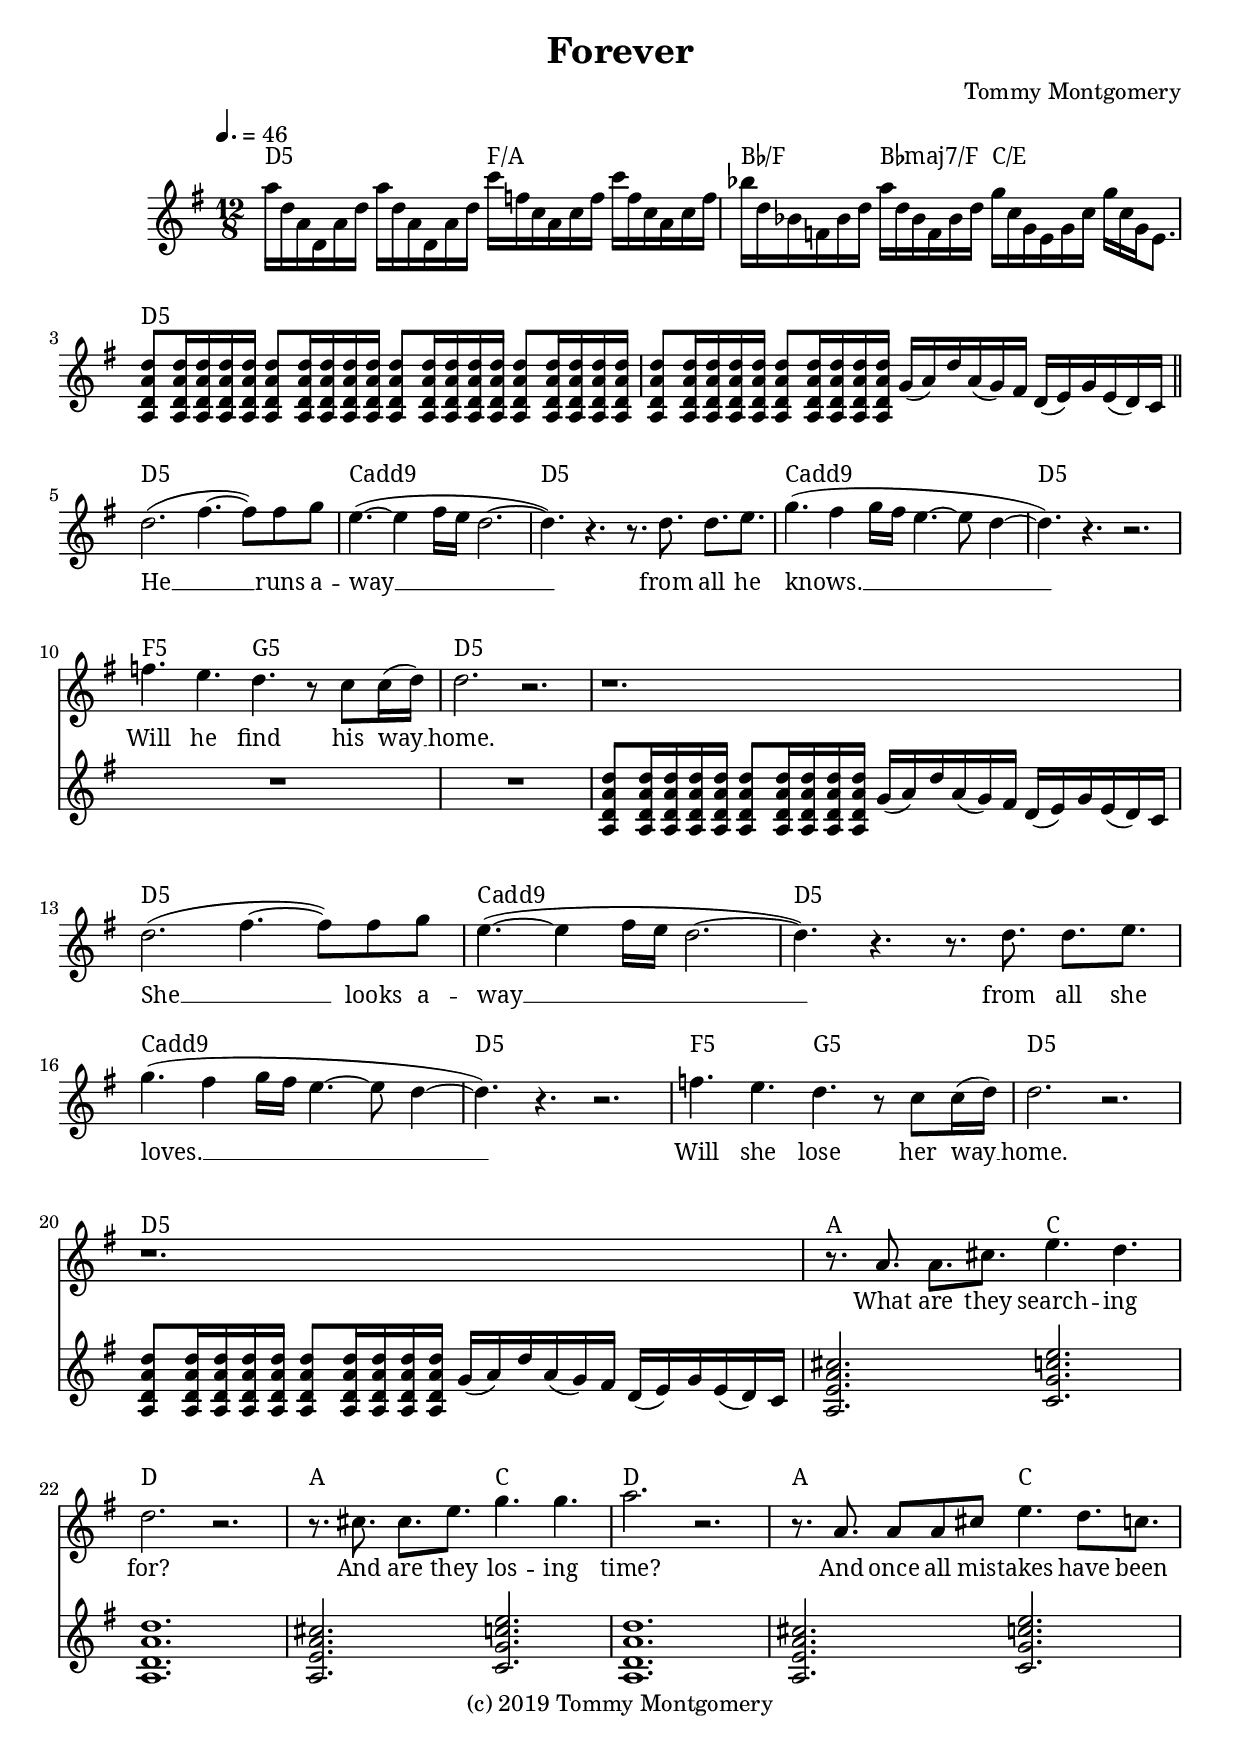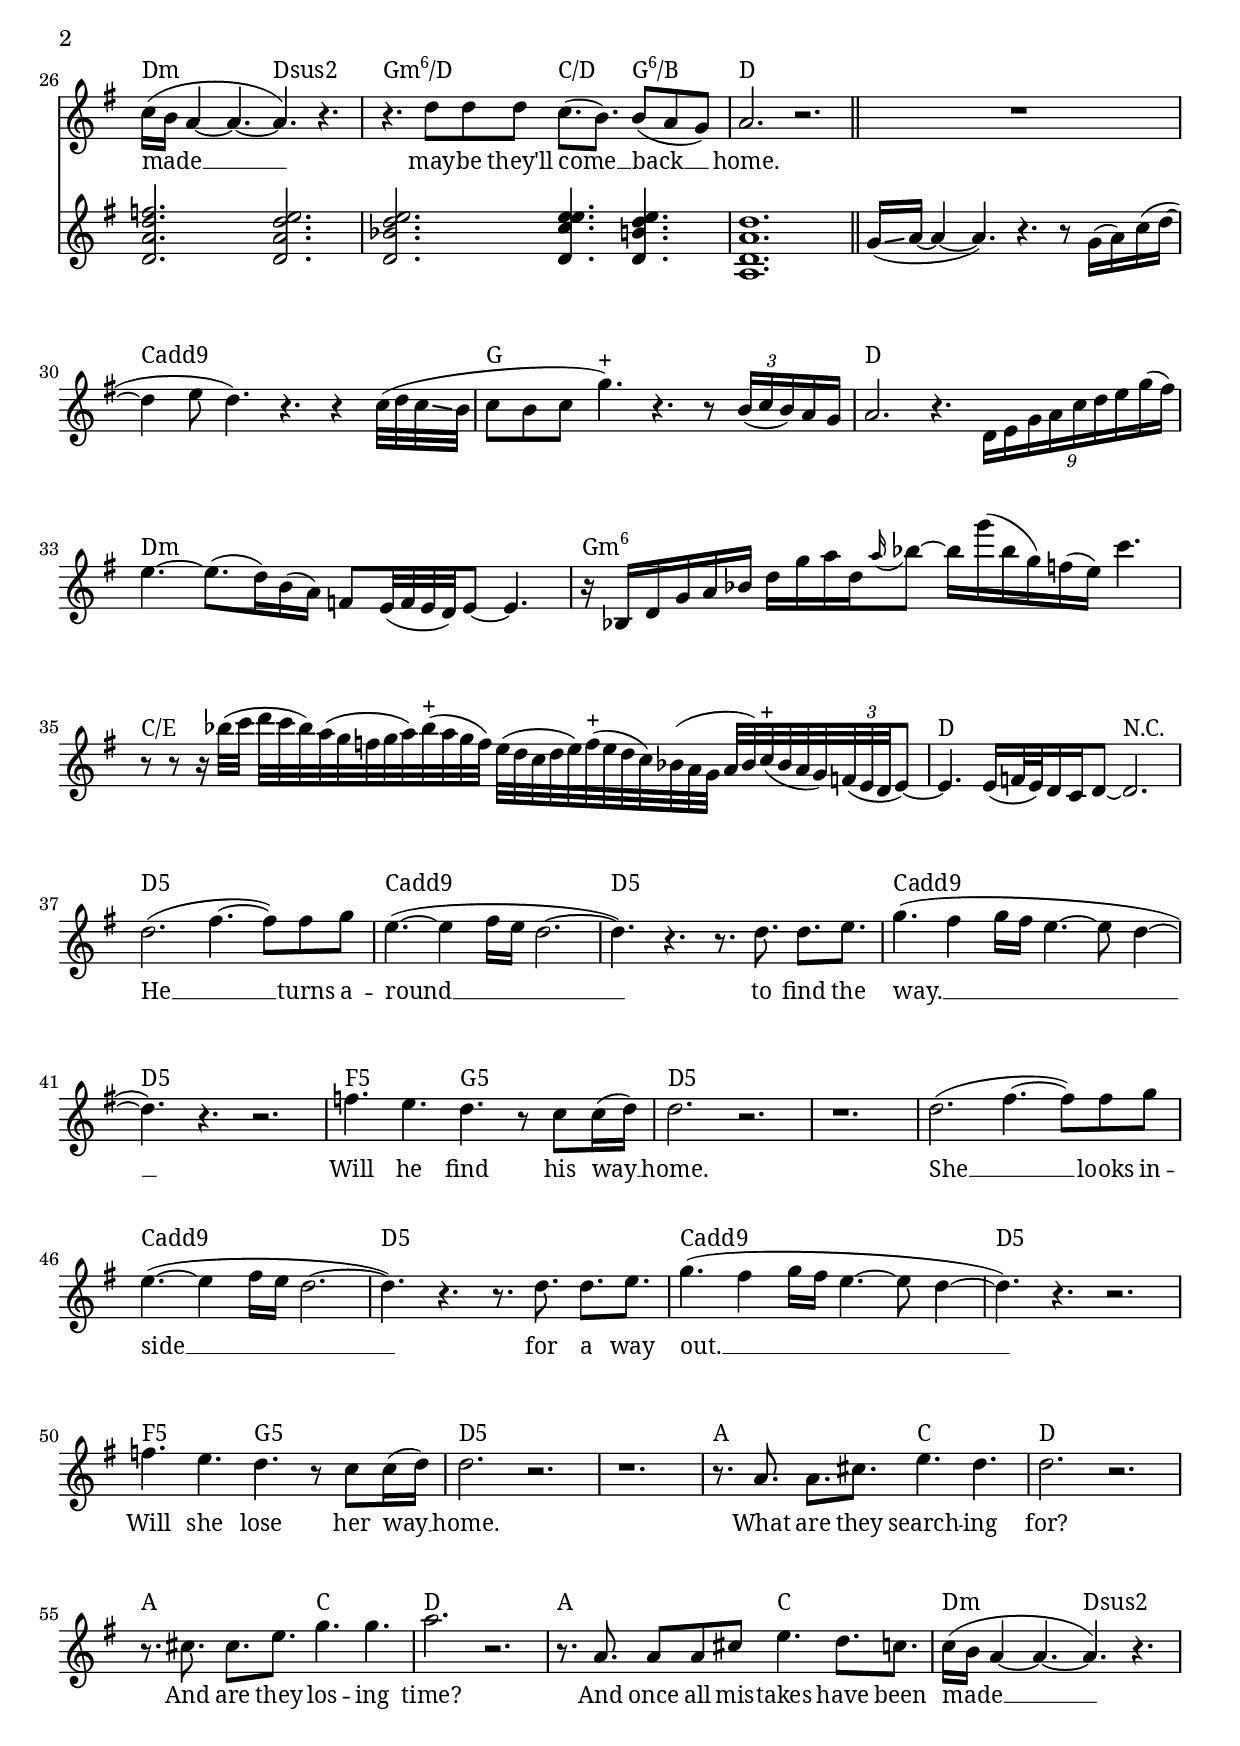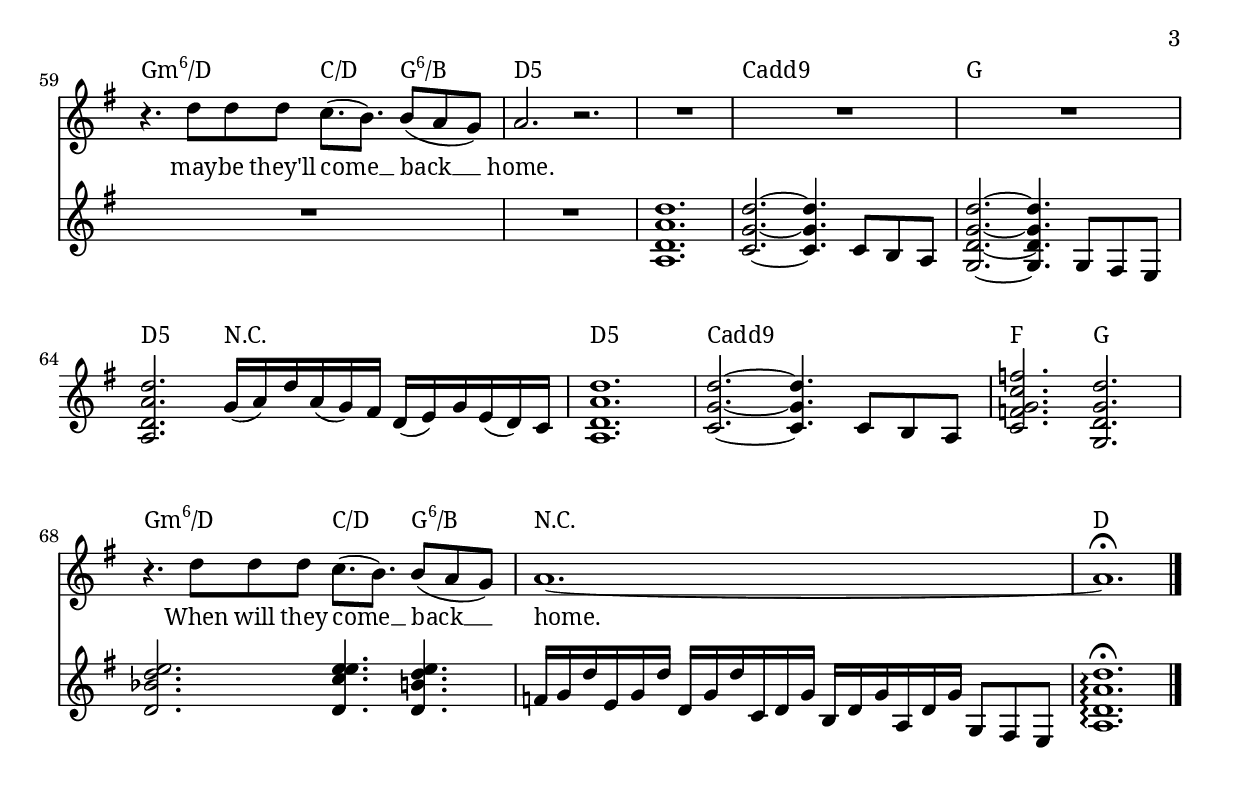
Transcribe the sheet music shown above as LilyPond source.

\version "2.18.2"
\language "english"

\header {
  title = "Forever"
  composer = "Tommy Montgomery"
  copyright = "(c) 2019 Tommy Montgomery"
}

global = {
  \key d \mixolydian
  \set Staff.printKeyCancellation = ##f
  \numericTimeSignature
  \compressFullBarRests
  \omit Voice.StringNumber
  \override TupletBracket #'bracket-visibility = #'if-no-beam
  \override MultiMeasureRest.expand-limit = #3
  \override Score.ChordName.font-name = #"Noto Serif"
  \override Score.ChordName.font-size = #0
  \override Score.LyricText.font-name = #"Noto Serif"
  \override Score.LyricText.font-size = #0
  \time 12/8
  \tempo 4. = 46
}

guitarOne = \relative c''' {
  a16 d, a d, a' d a' d, a d, a' d c' f, c a c f c' f, c a c f |
  bf d, bf f bf d a' d, bf f bf d g c, g e g c g' c, g e8. |



  <a, d a' d>8 q16 q q q q8 q16 q q q q8 q16 q q q q8 q16 q q q |
  <a d a' d>8 q16 q q q q8 q16 q q q g'( a) d a( g) fs d( e) g e( d) c |

  \bar "||"

  % verse 1
  R1.*7 |
  <a d a' d>8 q16 q q q q8 q16 q q q g'( a) d a( g) fs d( e) g e( d) c |
  R1.*7 |
  <a d a' d>8 q16 q q q q8 q16 q q q g'( a) d a( g) fs d( e) g e( d) c |

  <a e' a cs>2. <c g' c e> |
  <a d a' d>1. |
  <a e' a cs>2. <c g' c e> |
  <a d a' d>1. |

  <a e' a cs>2. <c g' c e> |
  <d a' d f>2. <d a' d e> |
  <d bf' d e>2. <d c' e e>4. <d b' d e> |

  <a d a' d>1. |

  g'16\glissando( a ~ a4 ~ a4.) r r8 g16( a) c( d ~ |
  d4 e8 d4.) r r4 c32( d c\glissando b |
  c8 b c g'4.^"+") r r8 \tuplet 3/2 { b,16( c b) } a g |
  a2. r4. \tuplet 9/6 { d,16 e g a c d e g( fs) } |

  e4. ~ e8.( d16) b( a) f8 e32( f e d) e8 ~ e4. |
  r16 bf d g a bf d g a d, \grace a'( bf8) ~ bf16 g'16( bf, g) f( e) c'4. |
  r8 r r16 bf32( c
  d c bf) a(    g f g a)    bf^"+"( a g f)
  e( d c d    e) f^"+"( e d    c) bf( a g
  a bf) c^"+"( bf a    g) \tuplet 3/2 { f( e d }   e8) ~ |
  e4. e16( f32 e) d16 c d8 ~ d2. |

  R1.*24 |

  <a d a' d>1. | <c g' d'>2. ~ q4. c8 b a |
  <g d' g d'>2. ~ q4. g8 fs e | <a d a' d>2. g'16( a) d a( g) fs d( e) g e( d) c |
  <a d a' d>1. | <c g' d'>2. ~ q4. c8 b a |
  <c f g c f>2. <g d' g d'> |
  <d' bf' d e>2. <d c' e e>4. <d b' d e> |

  f16 g d' e, g d' d, g d' c, d g b, d g a, d g g,8 fs e |
  <a d a' d>1.\arpeggio\fermata |
}

vocalMelody = \relative c'' {
  R1.*4 |

  \repeat unfold 2 {
    d2.( fs4. ~ fs8) fs g |
    e4.( ~ e4 fs16 e d2. ~ |
    d4.) r4. r8. d d e |
    g4.( fs4 g16 fs e4. ~ e8 d4 ~ |
    d4.) r4. r2. |
    f4. e d4. r8 c c16( d) |
    d2. r2. |
    r1. |
  }

  r8. a a cs e4. d |
  d2. r |
  r8. cs cs e g4. g |
  a2. r |

  r8. a, a8 a cs e4. d8. c |
  c16( b a4 ~ a4. ~ a) r4. |
  r4. d8 d d c8.( b) b8( a g) |
  a2. r |

  \bar "||"

  R1.*8 |

  \repeat unfold 2 {
    d2.( fs4. ~ fs8) fs g |
    e4.( ~ e4 fs16 e d2. ~ |
    d4.) r4. r8. d d e |
    g4.( fs4 g16 fs e4. ~ e8 d4 ~ |
    d4.) r4. r2. |
    f4. e d4. r8 c c16( d) |
    d2. r2. |
    r1. |
  }

  r8. a a cs e4. d |
  d2. r |
  r8. cs cs e g4. g |
  a2. r |

  r8. a, a8 a cs e4. d8. c |
  c16( b a4 ~ a4. ~ a) r4. |
  r4. d8 d d c8.( b) b8( a g) |

  a2. r |

  R1.*7 |
  r4. d8 d d c8.( b) b8( a g) |
  a1. ~ | a\fermata | \bar "|."
}

allTheLyrics = \lyricmode {
  He __ runs a -- way __
  from all he knows. __
  Will he find his way __ home.

  She __ looks a -- way __
  from all she loves. __
  Will she lose her way __ home.

  What are they search -- ing for?
  And are they los -- ing time?
  And once all mis -- takes have been made __
  may -- be they'll come __ back __ home.

  He __ turns a -- round __
  to find the way. __
  Will he find his way __ home.

  She __ looks in -- side __
  for a way out. __
  Will she lose her way __ home.

  What are they search -- ing for?
  And are they los -- ing time?
  And once all mis -- takes have been made __
  may -- be they'll come __ back __ home.

  When will they come __ back __ home.





}

guitarOneStaff = \new Staff \with { midiInstrument = "distorted guitar" midiMaximumVolume = #0.6 }{ \global \guitarOne }


vox = \new Staff \with { midiInstrument = "voice oohs" midiMinimumVolume = #0.7 } {
  <<
    \new Voice = "vocalMelody" { \clef treble \global \vocalMelody }
  >>
}

demLyrics = \new Lyrics \lyricsto "vocalMelody" {
  <<
    \new Lyrics {
      \set associatedVoice = "vocalMelody"
      \allTheLyrics
    }
  >>
}

chordExceptionMusic = {
  <c e g b d'>1-\markup { "maj9" }
  <c e g b fs'>1-\markup { "maj7" \sharp "11" }
  <c ef f g bf>1-\markup { "m7sus4" }
  <c ef gf bff>1-\markup { "°7" }
  <c e g d'>1-\markup { "add9" }
  <c ef g d'>1-\markup { "m(add9)" }
  <c e fs as>1-\markup { \super { \sharp "11" \sharp "13" } }
  <c g>1-\markup { "5" }
  <c e g bf>1-\markup { "7" }
  <c e g b>1-\markup { "maj7" }
  <c ef g bf>1-\markup { "m7" }
  <c f g>1-\markup { "sus4" }
  <c d g>1-\markup { "sus2" }
  <c e g bf df'>1-\markup { "7" \super { \flat "9" } }
  <c e g f'>1-\markup { "add11" }
}

chordExceptions = #(append
  (sequential-music-to-chord-exceptions chordExceptionMusic #t)
  ignatzekExceptions
)

chordValues = \chordmode {
  \global
  \powerChords
  \set chordNameExceptions = #chordExceptions
  \set majorSevenSymbol = \markup "maj7"

  d2.:1.5 f:/a | bf4.:/f bf:maj7/f c2.:/e |
  d1.:1.5 | q |

  \repeat unfold 2 {
    d1.:1.5 | c:1.3.5.9 | d:1.5 | c:1.3.5.9 |
    d:1.5 | f2.:1.5 g:1.5 | d1.:1.5 | d:1.5 |
  }

  a2. c | d1. | a2. c | d1. |
  a2. c | d:m d:sus2 | g:m6/d c4.:/d g:6/b |

  d1. |

  d | c:1.3.5.9 | g | d |
  d:m | g:m6 | c:/e | d2. r |

  % verse 2
  \repeat unfold 2 {
    d1.:1.5 | c:1.3.5.9 | d:1.5 | c:1.3.5.9 |
    d:1.5 | f2.:1.5 g:1.5 | d1.:1.5 | d:1.5 |
  }

  a2. c | d1. | a2. c | d1. |
  a2. c | d:m d:sus2 | g:m6/d c4.:/d g:6/b | d1.:1.5 |

  d:1.5 | c:1.3.5.9 | g | d2.:1.5 r |
  d1.:1.5 | c:1.3.5.9 | f2. g | g2.:m6/d c4.:/d g:6/b |

  r1. |
  d1. |


}

chordNames = \new ChordNames {
  \set chordChanges = ##t
  \set chordNameExceptions = #chordExceptions
  \chordValues
}

\score {
  <<
    \chordNames
    \vox
    \demLyrics
    \guitarOneStaff
  >>
  \layout {
    \context {
      \Staff \RemoveEmptyStaves
      \override Glissando.minimum-length = #4
      \override Glissando.springs-and-rods = #ly:spanner::set-spacing-rods
      \override Glissando.thickness = #2
      \override VerticalAxisGroup.remove-first = ##t
    }
  }
}

\score {
  \unfoldRepeats {
    <<
      \transpose c c, \vox
      \transpose c c, \guitarOneStaff
    >>
  }
  \midi {}
}
